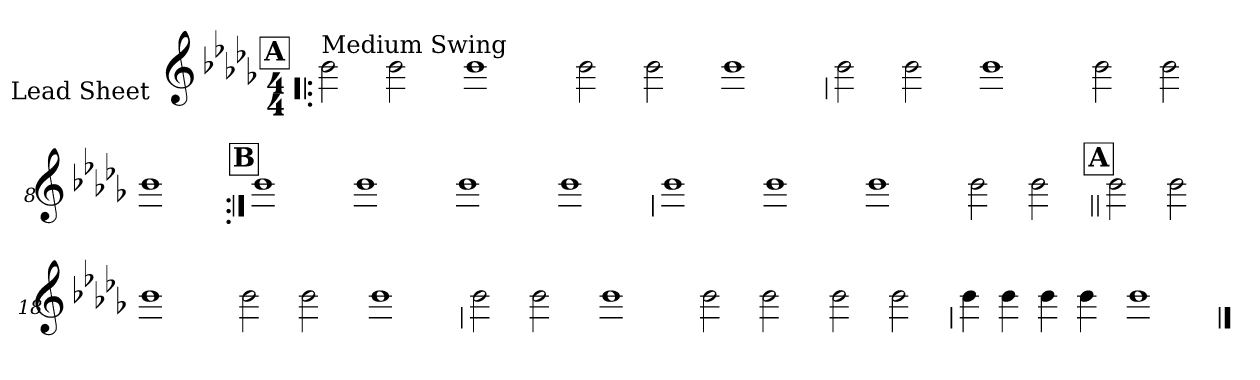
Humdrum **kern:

**kern
*part1
*staff1
*I"Lead Sheet
*stria0
*clefG2
*k[b-e-a-d-g-]
*D-:
*M4/4
!!LO:REH:place=s1:a:t=A
=1!|:
!LO:TX:a:t=Medium Swing
2b-
2b-
=2-
1b-
=3-
2b-
2b-
=4-
1b-
!!LO:LB:g=z
=5
2b-
2b-
=6-
1b-
=7-
2b-
2b-
=8-
1b-
!!LO:LB:g=z
!!LO:REH:place=s1:a:t=B
=9:|!
1b-
=10-
1b-
=11-
1b-
=12-
1b-
!!LO:LB:g=z
=13
1b-
=14-
1b-
=15-
1b-
=16-
2b-
2b-
!!LO:LB:g=z
!!LO:REH:place=s1:a:t=A
=17||
2b-
2b-
=18-
1b-
=19-
2b-
2b-
=20-
1b-
!!LO:LB:g=z
=21
2b-
2b-
=22-
1b-
=23-
2b-
2b-
=24-
2b-
2b-
!!LO:LB:g=z
=25
4b-
4b-
4b-
4b-
=26-
1b-
==
*-
